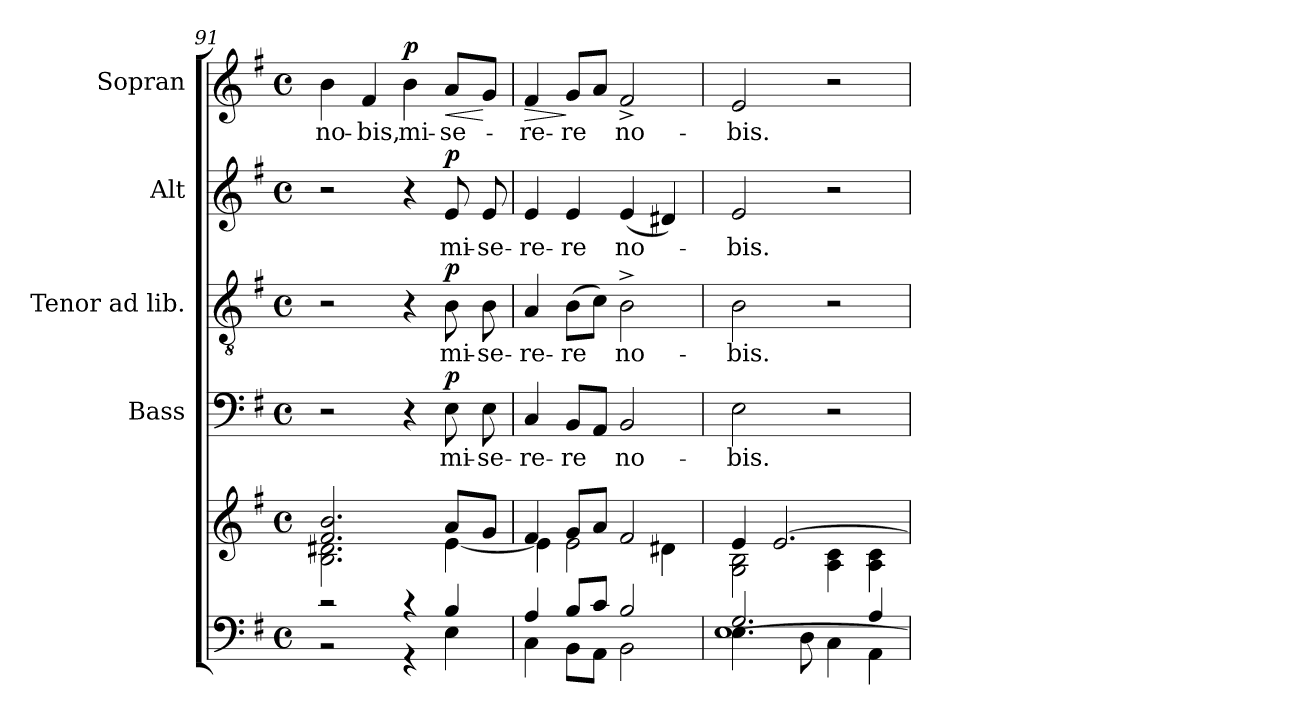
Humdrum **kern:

**kern	**kern	**kern	**text	**dynam	**kern	**text	**dynam	**kern	**text	**dynam	**kern	**text	**dynam
*part5	*part5	*part4	*part4	*part4	*part3	*part3	*part3	*part2	*part2	*part2	*part1	*part1	*part1
*staff6	*staff5	*staff4	*staff4	*staff4	*staff3	*staff3	*staff3	*staff2	*staff2	*staff2	*staff1	*staff1	*staff1
*	*	*I"Bass	*	*	*I"Tenor ad lib.	*	*	*I"Alt	*	*	*I"Sopran	*	*
*	*	*I'B.	*	*	*I'T.	*	*	*I'A.	*	*	*I'S.	*	*
*clefF4	*clefG2	*clefF4	*	*	*clefGv2	*	*	*clefG2	*	*	*clefG2	*	*
*k[f#]	*k[f#]	*k[f#]	*	*	*k[f#]	*	*	*k[f#]	*	*	*k[f#]	*	*
*G:	*G:	*G:	*	*	*G:	*	*	*G:	*	*	*G:	*	*
*M4/4	*M4/4	*M4/4	*	*	*M4/4	*	*	*M4/4	*	*	*M4/4	*	*
*met(c)	*met(c)	*met(c)	*	*	*met(c)	*	*	*met(c)	*	*	*met(c)	*	*
=91	=91	=91	=91	=91	=91	=91	=91	=91	=91	=91	=91	=91	=91
*^	*^	*	*	*	*	*	*	*	*	*	*	*	*
!	!	!	!	!	!	!	!	!	!	!	!	!	!	!LO:LY:b	!
2r	2r	2.f#/ 2.b/	2.B\ 2.d#X\	2r	.	.	2r	.	.	2r	.	.	4b\	no-	.
!	!	!	!	!	!	!	!	!	!	!	!	!	!	!LO:LY:b	!
.	.	.	.	.	.	.	.	.	.	.	.	.	4f#/	-bis,	.
!	!	!	!	!	!	!	!	!	!	!	!	!	!	!LO:LY:b	!LO:DY:a
4r	4r	.	.	4r	.	.	4r	.	.	4r	.	.	4b\	mi-	p
!	!	!	!	!	!LO:LY:b	!LO:DY:a	!	!LO:LY:b	!LO:DY:a	!	!LO:LY:b	!LO:DY:a	!	!LO:LY:b	!LO:HP:b
4B/	4E\	8a/L	[<4e\	8E\	mi-	p	8B\	mi-	p	8e/	mi-	p	8a/L	-se-	<
!	!	!	!	!	!LO:LY:b	!	!	!LO:LY:b	!	!	!LO:LY:b	!	!	!	!
.	.	8g/J	.	8E\	-se-	.	8B\	-se-	.	8e/	-se-	.	8g/J	.	[
=92	=92	=92	=92	=92	=92	=92	=92	=92	=92	=92	=92	=92	=92	=92	=92
!	!	!	!	!	!LO:LY:b	!	!	!LO:LY:b	!	!	!LO:LY:b	!	!	!LO:LY:b	!LO:HP:b
4A/	4C\	4f#/	4e\]	4C/	-re-	.	4A/	-re-	.	4e/	-re-	.	4f#/	-re-	>
!	!	!	!	!	!LO:LY:b	!	!	!LO:LY:b	!	!	!LO:LY:b	!	!	!LO:LY:b	!
8B/L	8BB\L	8g/L	2e\	8BB/L	-re	.	(>8B\L	-re	.	4e/	-re	.	8g/L	-re	]
8c/J	8AA\J	8a/J	.	8AA/J	.	.	8c\J)	.	.	.	.	.	8a/J	.	.
!	!	!	!	!	!LO:LY:b	!	!	!LO:LY:b	!	!	!LO:LY:b	!	!	!LO:LY:b	!
2B/	2BB\	2f#/	.	2BB/	no-	.	2B^>\	no-	.	(<4e/	no-	.	2f#^>/	no-	.
.	.	.	4d#X\	.	.	.	.	.	.	4d#X/)	.	.	.	.	.
=93	=93	=93	=93	=93	=93	=93	=93	=93	=93	=93	=93	=93	=93	=93	=93
*	*^	*	*	*	*	*	*	*	*	*	*	*	*	*	*
!	!	!	!	!	!	!LO:LY:b	!	!	!LO:LY:b	!	!	!LO:LY:b	!	!	!LO:LY:b	!
2.G/	4.E\	[>1E	4e/	2G\ 2B\	2E\	-bis.	.	2B\	-bis.	.	2e/	-bis.	.	2e/	-bis.	.
.	.	.	[>2.e/	.	.	.	.	.	.	.	.	.	.	.	.	.
.	8D\	.	.	.	.	.	.	.	.	.	.	.	.	.	.	.
.	4C\	.	.	4A\ 4c\	2r	.	.	2r	.	.	2r	.	.	2r	.	.
4A/	4AA\	.	.	4A\ 4c\	.	.	.	.	.	.	.	.	.	.	.	.
*v	*v	*v	*	*	*	*	*	*	*	*	*	*	*	*	*	*
*	*v	*v	*	*	*	*	*	*	*	*	*	*	*	*
=	=	=	=	=	=	=	=	=	=	=	=	=	=
*-	*-	*-	*-	*-	*-	*-	*-	*-	*-	*-	*-	*-	*-
